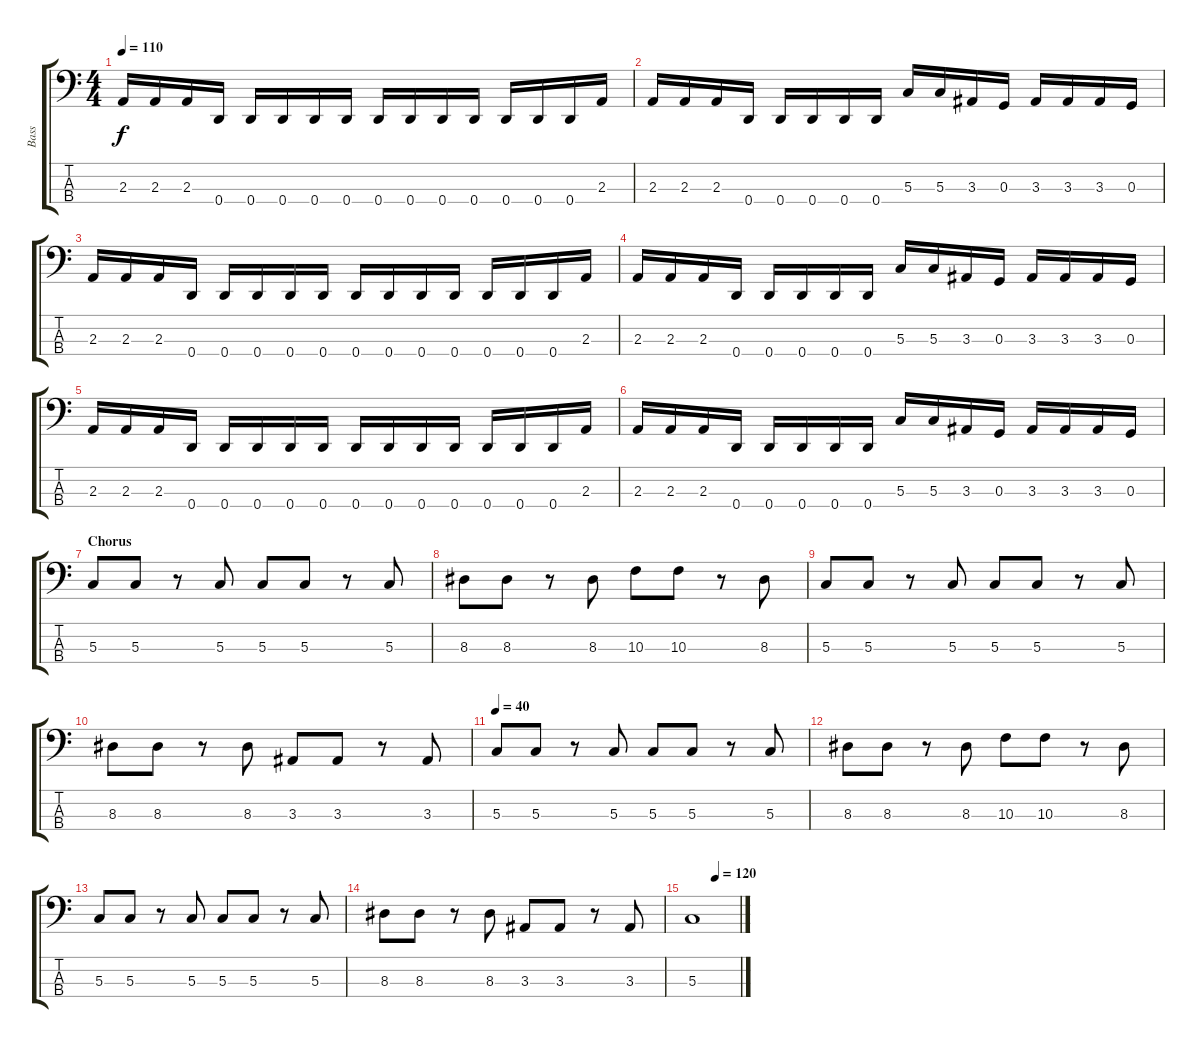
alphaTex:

\track ("Bass" "Bass") {instrument electricbassfinger}
\staff {score tabs}
\tuning (F2 C2 G1 D1) {hide}
\ts (4 4)
\tempo 110
\clef f4
\ks c
2.3.16{dy f} 2.3.16 2.3.16 0.4.16 0.4.16 0.4.16 0.4.16 0.4.16 0.4.16 0.4.16 0.4.16 0.4.16 0.4.16 0.4.16 0.4.16 2.3.16 |
2.3.16 2.3.16 2.3.16 0.4.16 0.4.16 0.4.16 0.4.16 0.4.16 5.3.16 5.3.16 3.3.16 0.3.16 3.3.16 3.3.16 3.3.16 0.3.16 |
2.3.16 2.3.16 2.3.16 0.4.16 0.4.16 0.4.16 0.4.16 0.4.16 0.4.16 0.4.16 0.4.16 0.4.16 0.4.16 0.4.16 0.4.16 2.3.16 |
2.3.16 2.3.16 2.3.16 0.4.16 0.4.16 0.4.16 0.4.16 0.4.16 5.3.16 5.3.16 3.3.16 0.3.16 3.3.16 3.3.16 3.3.16 0.3.16 |
2.3.16 2.3.16 2.3.16 0.4.16 0.4.16 0.4.16 0.4.16 0.4.16 0.4.16 0.4.16 0.4.16 0.4.16 0.4.16 0.4.16 0.4.16 2.3.16 |
2.3.16 2.3.16 2.3.16 0.4.16 0.4.16 0.4.16 0.4.16 0.4.16 5.3.16 5.3.16 3.3.16 0.3.16 3.3.16 3.3.16 3.3.16 0.3.16 |
\section ("" "Chorus")
5.3.8 5.3.8 r.8 5.3.8 5.3.8 5.3.8 r.8 5.3.8 |
8.3.8 8.3.8 r.8 8.3.8 10.3.8 10.3.8 r.8 8.3.8 |
5.3.8 5.3.8 r.8 5.3.8 5.3.8 5.3.8 r.8 5.3.8 |
8.3.8 8.3.8 r.8 8.3.8 3.3.8 3.3.8 r.8 3.3.8 |
\tempo 40
5.3.8 5.3.8 r.8 5.3.8 5.3.8 5.3.8 r.8 5.3.8 |
8.3.8 8.3.8 r.8 8.3.8 10.3.8 10.3.8 r.8 8.3.8 |
5.3.8 5.3.8 r.8 5.3.8 5.3.8 5.3.8 r.8 5.3.8 |
8.3.8 8.3.8 r.8 8.3.8 3.3.8 3.3.8 r.8 3.3.8 |
\tempo (120 0.5)
5.3.1
